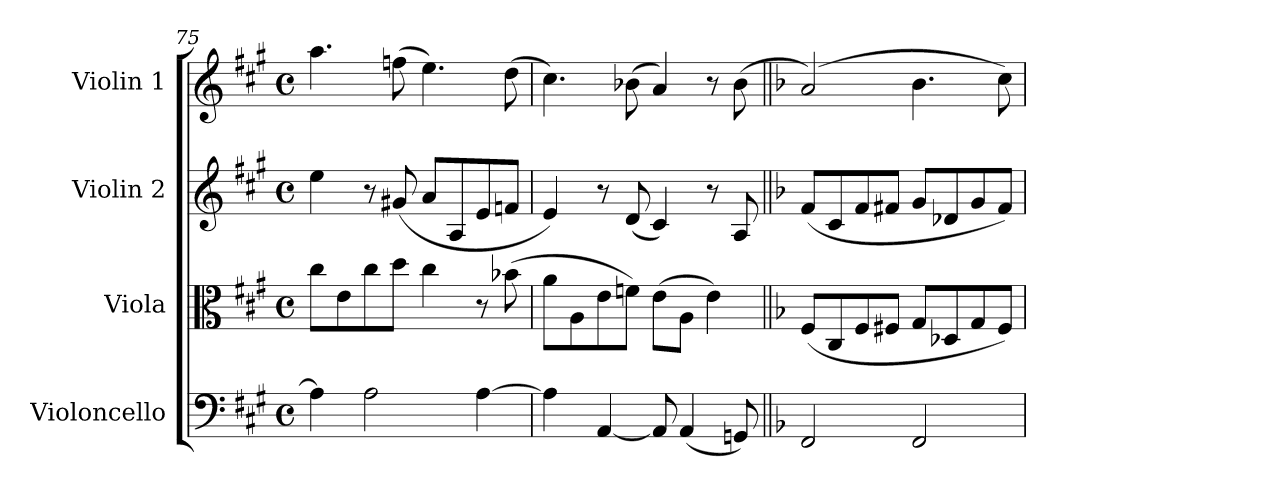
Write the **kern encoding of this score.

**kern	**kern	**kern	**kern
*part4	*part3	*part2	*part1
*staff4	*staff3	*staff2	*staff1
*I"Violoncello	*I"Viola	*I"Violin 2	*I"Violin 1
*I'Vc	*I'Vla	*I'Vln	*I'Vln
!!LO:LB:g=z
*clefF4	*clefC3	*clefG2	*clefG2
*k[f#c#g#]	*k[f#c#g#]	*k[f#c#g#]	*k[f#c#g#]
*M4/4	*M4/4	*M4/4	*M4/4
*met(c)	*met(c)	*met(c)	*met(c)
=75	=75	=75	=75
4A\]	8cc#\L	4ee\	4.aa\
.	8e\	.	.
2A\	8cc#\	8r	.
.	8dd\J	(8g#X/	(8ffn\
.	4cc#\	8a/L	4.ee\)
.	.	8A/	.
[4A\	8r	8e/	.
.	(8b-X\	8fn/J	(8dd\
=76	=76	=76	=76
4A\]	8a\L	4e/)	4.cc#\)
.	8A\	.	.
[4AA/	8e\	8r	.
.	8fn\J)	(8d/	(8b-X\
8AA/]	(8e\L	4c#/)	4a/)
(4AA/	8A\J	.	.
.	4e\)	8r	8r
8GGn/)	.	8A/	(8b-\
!!LO:PB:g=z
=77||	=77||	=77||	=77||
*k[b-]	*k[b-]	*k[b-]	*k[b-]
2FF/	(8F/L	(8f/L	(2a/)
.	8C/	8c/	.
.	8F/	8f/	.
.	8F#X/J	8f#X/J	.
2FF/	8G/L	8g/L	4.b-\
.	8D-X/	8d-X/	.
.	8G/	8g/	.
.	8F#/J)	8f#/J)	8cc\)
=	=	=	=
*-	*-	*-	*-
